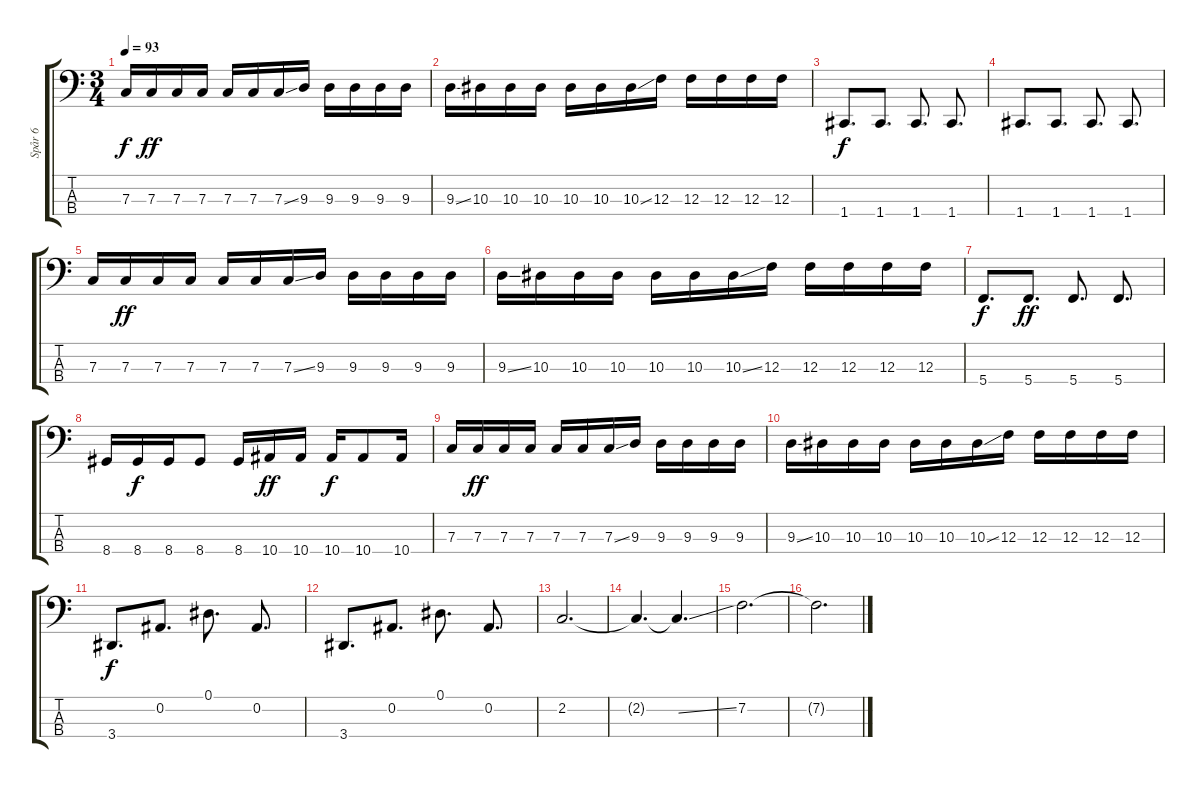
\track ("Spår 6" "Spår 6") {instrument electricbasspick}
\staff {score tabs}
\tuning (Eb2 Bb1 F1 C1) {hide}
\ts (3 4)
\tempo 93
\clef f4
\ks c
7.3.16{dy f} 7.3.16{dy ff} 7.3.16 7.3.16 7.3.16 7.3.16 7.3{ss}.16 9.3.16 9.3.16 9.3.16 9.3.16 9.3.16 |
9.3{ss}.16 10.3.16 10.3.16 10.3.16 10.3.16 10.3.16 10.3{ss}.16 12.3.16 12.3.16 12.3.16 12.3.16 12.3.16 |
1.4.8{d dy f} 1.4.8{d} 1.4.8{d} 1.4.8{d} |
1.4.8{d} 1.4.8{d} 1.4.8{d} 1.4.8{d} |
7.3.16 7.3.16{dy ff} 7.3.16 7.3.16 7.3.16 7.3.16 7.3{ss}.16 9.3.16 9.3.16 9.3.16 9.3.16 9.3.16 |
9.3{ss}.16 10.3.16 10.3.16 10.3.16 10.3.16 10.3.16 10.3{ss}.16 12.3.16 12.3.16 12.3.16 12.3.16 12.3.16 |
5.4.8{d dy f} 5.4.8{d dy ff} 5.4.8{d} 5.4.8{d} |
8.4.16 8.4.16{dy f} 8.4.16 8.4.8 8.4.16 10.4.16{dy ff} 10.4.16 10.4.16{dy f} 10.4.8 10.4.16 |
7.3.16 7.3.16{dy ff} 7.3.16 7.3.16 7.3.16 7.3.16 7.3{ss}.16 9.3.16 9.3.16 9.3.16 9.3.16 9.3.16 |
9.3{ss}.16 10.3.16 10.3.16 10.3.16 10.3.16 10.3.16 10.3{ss}.16 12.3.16 12.3.16 12.3.16 12.3.16 12.3.16 |
3.4.8{d dy f} 0.2.8{d} 0.1.8{d} 0.2.8{d} |
3.4.8{d} 0.2.8{d} 0.1.8{d} 0.2.8{d} |
2.2.2{d} |
2.2{t}.4{d} 2.2{ss t}.4{d} |
7.2.2{d} |
7.2{t}.2{d}
